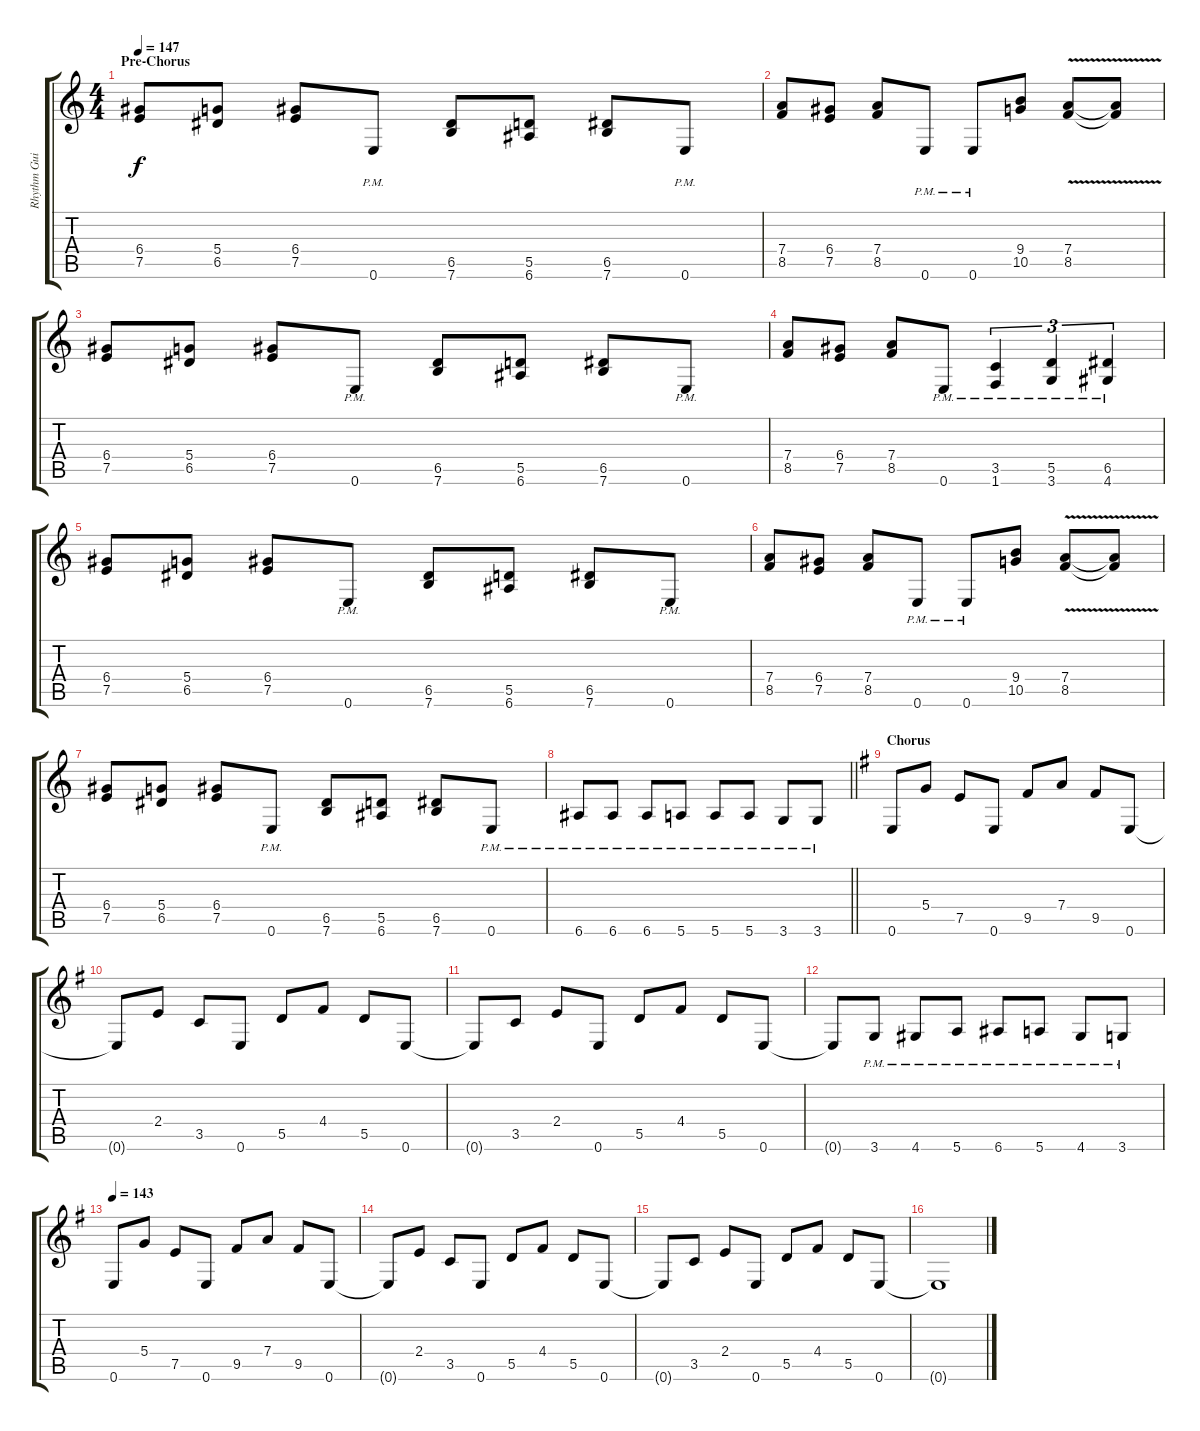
\track ("Rhythm Guitar 1 (Mustaine)" "Rhythm Gui") {instrument distortionguitar}
\staff {score tabs}
\tuning (E4 B3 G3 D3 A2 E2) {hide}
\ts (4 4)
\section ("" "Pre-Chorus")
\tempo 147
\clef g2
\ks c
(6.4 7.5).8{dy f} (5.4 6.5).8 (6.4 7.5).8 0.6{pm}.8 (6.5 7.6).8 (5.5 6.6).8 (6.5 7.6).8 0.6{pm}.8 |
(7.4 8.5).8 (6.4 7.5).8 (7.4 8.5).8 0.6{pm}.8 0.6{pm}.8 (9.4 10.5).8 (7.4{v} 8.5{v}).8 (7.4{t} 8.5{t}).8 |
(6.4 7.5).8 (5.4 6.5).8 (6.4 7.5).8 0.6{pm}.8 (6.5 7.6).8 (5.5 6.6).8 (6.5 7.6).8 0.6{pm}.8 |
(7.4 8.5).8 (6.4 7.5).8 (7.4 8.5).8 0.6{pm}.8 (3.5 1.6{pm}).4{tu (3 2)} (5.5 3.6{pm}).4{tu (3 2)} (6.5 4.6{pm}).4{tu (3 2)} |
(6.4 7.5).8 (5.4 6.5).8 (6.4 7.5).8 0.6{pm}.8 (6.5 7.6).8 (5.5 6.6).8 (6.5 7.6).8 0.6{pm}.8 |
(7.4 8.5).8 (6.4 7.5).8 (7.4 8.5).8 0.6{pm}.8 0.6{pm}.8 (9.4 10.5).8 (7.4{v} 8.5{v}).8 (7.4{t} 8.5{t}).8 |
(6.4 7.5).8 (5.4 6.5).8 (6.4 7.5).8 0.6{pm}.8 (6.5 7.6).8 (5.5 6.6).8 (6.5 7.6).8 0.6{pm}.8 |
\barLineRight lightlight
6.6{pm}.8 6.6{pm}.8 6.6{pm}.8 5.6{pm}.8 5.6{pm}.8 5.6{pm}.8 3.6{pm}.8 3.6{pm}.8 |
\section ("" "Chorus")
\ks g
0.6.8 5.4.8 7.5.8 0.6.8 9.5.8 7.4.8 9.5.8 0.6.8 |
0.6{t}.8 2.4.8 3.5.8 0.6.8 5.5.8 4.4.8 5.5.8 0.6.8 |
0.6{t}.8 3.5.8 2.4.8 0.6.8 5.5.8 4.4.8 5.5.8 0.6.8 |
0.6{t}.8 3.6{pm}.8 4.6{pm}.8 5.6{pm}.8 6.6{pm}.8 5.6{pm}.8 4.6{pm}.8 3.6{pm}.8 |
\tempo 143
0.6.8 5.4.8 7.5.8 0.6.8 9.5.8 7.4.8 9.5.8 0.6.8 |
0.6{t}.8 2.4.8 3.5.8 0.6.8 5.5.8 4.4.8 5.5.8 0.6.8 |
0.6{t}.8 3.5.8 2.4.8 0.6.8 5.5.8 4.4.8 5.5.8 0.6.8 |
0.6{t}.1
